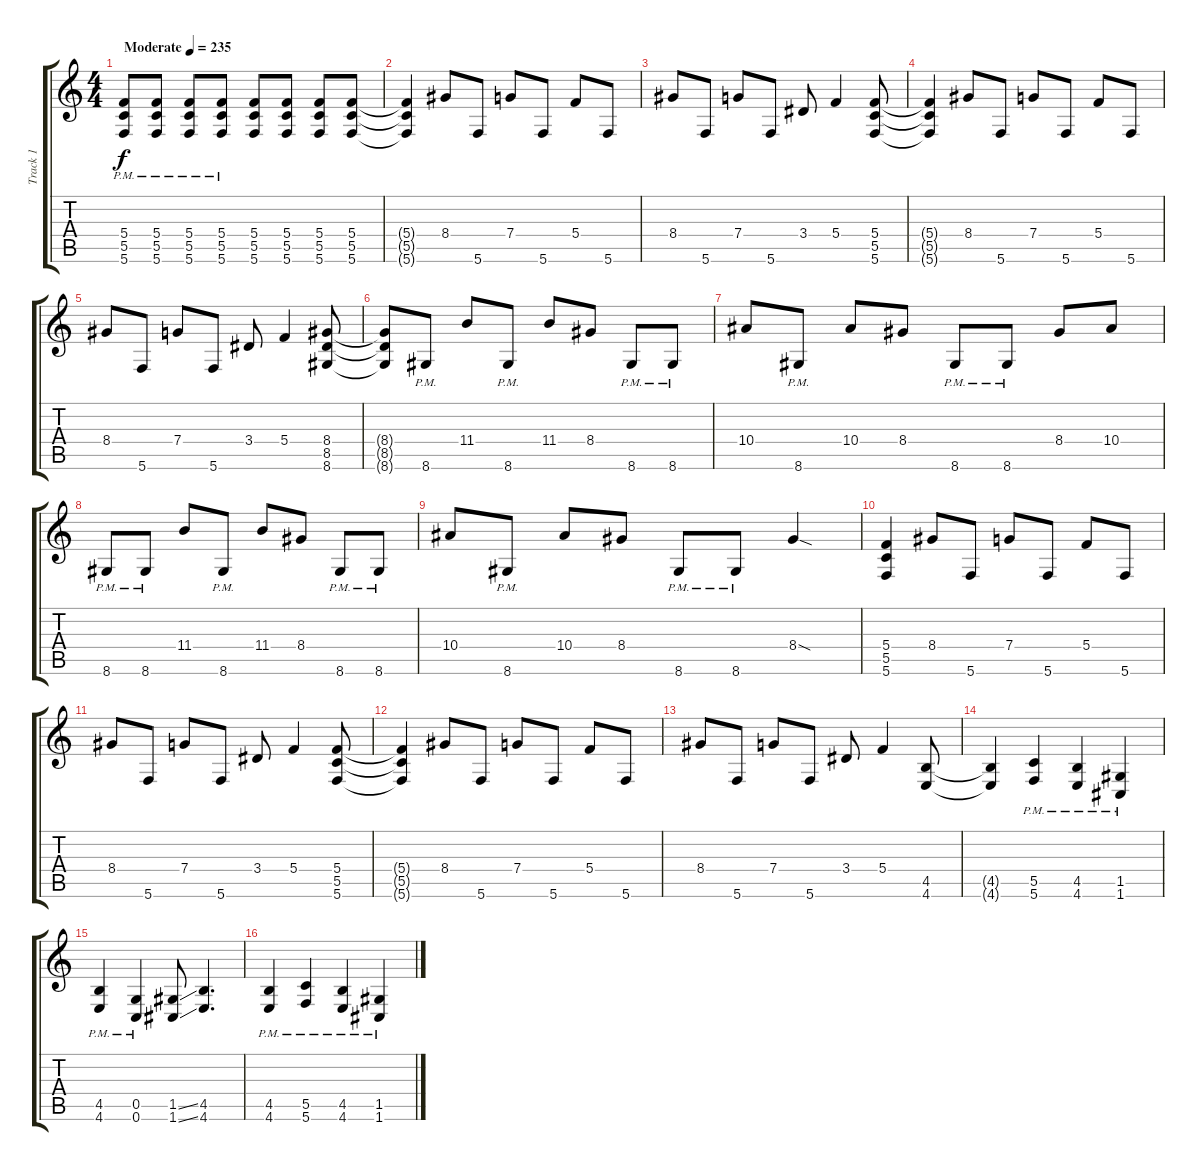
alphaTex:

\track ("Track 1" "Track 1") {instrument distortionguitar}
\staff {score tabs}
\tuning (D4 A3 F3 C3 G2 C2) {hide}
\ts (4 4)
\tempo (235 "Moderate")
\clef g2
\ks c
(5.4{pm} 5.5{pm} 5.6{pm}).8{dy f instrument distortionguitar} (5.4{pm} 5.5{pm} 5.6{pm}).8 (5.4{pm} 5.5{pm} 5.6{pm}).8 (5.4{pm} 5.5{pm} 5.6{pm}).8 (5.4 5.5 5.6).8 (5.4 5.5 5.6).8 (5.4 5.5 5.6).8 (5.4 5.5 5.6).8 |
(5.4{t} 5.5{t} 5.6{t}).4 8.4.8 5.6.8 7.4.8 5.6.8 5.4.8 5.6.8 |
8.4.8 5.6.8 7.4.8 5.6.8 3.4.8 5.4.4 (5.4 5.5 5.6).8 |
(5.4{t} 5.5{t} 5.6{t}).4 8.4.8 5.6.8 7.4.8 5.6.8 5.4.8 5.6.8 |
8.4.8 5.6.8 7.4.8 5.6.8 3.4.8 5.4.4 (8.4 8.5 8.6).8 |
(8.4{t} 8.5{t} 8.6{t}).8 8.6{pm}.8 11.4.8 8.6{pm}.8 11.4.8 8.4.8 8.6{pm}.8 8.6{pm}.8 |
10.4.8 8.6{pm}.8 10.4.8 8.4.8 8.6{pm}.8 8.6{pm}.8 8.4.8 10.4.8 |
8.6{pm}.8 8.6{pm}.8 11.4.8 8.6{pm}.8 11.4.8 8.4.8 8.6{pm}.8 8.6{pm}.8 |
10.4.8 8.6{pm}.8 10.4.8 8.4.8 8.6{pm}.8 8.6{pm}.8 8.4{sod}.4 |
(5.4 5.5 5.6).4 8.4.8 5.6.8 7.4.8 5.6.8 5.4.8 5.6.8 |
8.4.8 5.6.8 7.4.8 5.6.8 3.4.8 5.4.4 (5.4 5.5 5.6).8 |
(5.4{t} 5.5{t} 5.6{t}).4 8.4.8 5.6.8 7.4.8 5.6.8 5.4.8 5.6.8 |
8.4.8 5.6.8 7.4.8 5.6.8 3.4.8 5.4.4 (4.5 4.6).8 |
(4.5{t} 4.6{t}).4 (5.5{pm} 5.6{pm}).4 (4.5{pm} 4.6{pm}).4 (1.5{pm} 1.6{pm}).4 |
(4.5{pm} 4.6{pm}).4 (0.5{pm} 0.6{pm}).4 (1.5{ss} 1.6{ss}).8 (4.5 4.6).4{d} |
(4.5{pm} 4.6{pm}).4 (5.5{pm} 5.6{pm}).4 (4.5{pm} 4.6).4 (1.5{pm} 1.6).4
